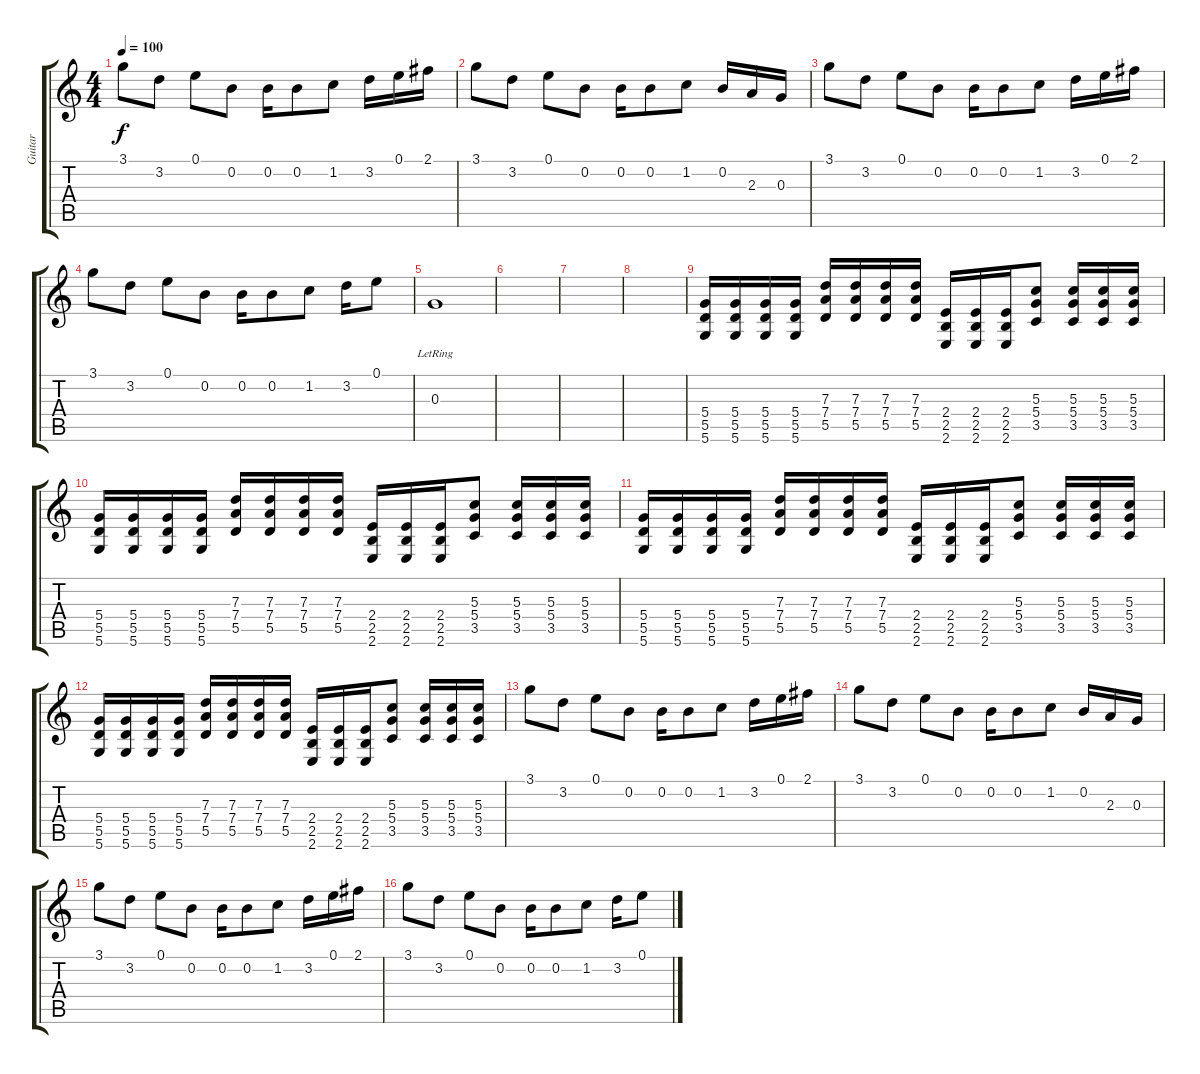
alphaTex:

\track ("Guitar" "Guitar") {instrument overdrivenguitar}
\staff {score tabs}
\tuning (E4 B3 G3 D3 A2 D2) {hide}
\ts (4 4)
\tempo 100
\clef g2
\ks c
3.1.8{dy f instrument overdrivenguitar} 3.2.8 0.1.8 0.2.8 0.2.16 0.2.8 1.2.8 3.2.16 0.1.16 2.1.16 |
3.1.8 3.2.8 0.1.8 0.2.8 0.2.16 0.2.8 1.2.8 0.2.16 2.3.16 0.3.16 |
3.1.8 3.2.8 0.1.8 0.2.8 0.2.16 0.2.8 1.2.8 3.2.16 0.1.16 2.1.16 |
3.1.8 3.2.8 0.1.8 0.2.8 0.2.16 0.2.8 1.2.8 3.2.16 0.1.8 |
0.3{lr}.1 |
|
|
|
(5.4 5.5 5.6).16 (5.4 5.5 5.6).16 (5.4 5.5 5.6).16 (5.4 5.5 5.6).16 (7.3 7.4 5.5).16 (7.3 7.4 5.5).16 (7.3 7.4 5.5).16 (7.3 7.4 5.5).16 (2.4 2.5 2.6).16 (2.4 2.5 2.6).16 (2.4 2.5 2.6).16 (5.3 5.4 3.5).8 (5.3 5.4 3.5).16 (5.3 5.4 3.5).16 (5.3 5.4 3.5).16 |
(5.4 5.5 5.6).16 (5.4 5.5 5.6).16 (5.4 5.5 5.6).16 (5.4 5.5 5.6).16 (7.3 7.4 5.5).16 (7.3 7.4 5.5).16 (7.3 7.4 5.5).16 (7.3 7.4 5.5).16 (2.4 2.5 2.6).16 (2.4 2.5 2.6).16 (2.4 2.5 2.6).16 (5.3 5.4 3.5).8 (5.3 5.4 3.5).16 (5.3 5.4 3.5).16 (5.3 5.4 3.5).16 |
(5.4 5.5 5.6).16 (5.4 5.5 5.6).16 (5.4 5.5 5.6).16 (5.4 5.5 5.6).16 (7.3 7.4 5.5).16 (7.3 7.4 5.5).16 (7.3 7.4 5.5).16 (7.3 7.4 5.5).16 (2.4 2.5 2.6).16 (2.4 2.5 2.6).16 (2.4 2.5 2.6).16 (5.3 5.4 3.5).8 (5.3 5.4 3.5).16 (5.3 5.4 3.5).16 (5.3 5.4 3.5).16 |
(5.4 5.5 5.6).16 (5.4 5.5 5.6).16 (5.4 5.5 5.6).16 (5.4 5.5 5.6).16 (7.3 7.4 5.5).16 (7.3 7.4 5.5).16 (7.3 7.4 5.5).16 (7.3 7.4 5.5).16 (2.4 2.5 2.6).16 (2.4 2.5 2.6).16 (2.4 2.5 2.6).16 (5.3 5.4 3.5).8 (5.3 5.4 3.5).16 (5.3 5.4 3.5).16 (5.3 5.4 3.5).16 |
3.1.8 3.2.8 0.1.8 0.2.8 0.2.16 0.2.8 1.2.8 3.2.16 0.1.16 2.1.16 |
3.1.8 3.2.8 0.1.8 0.2.8 0.2.16 0.2.8 1.2.8 0.2.16 2.3.16 0.3.16 |
3.1.8 3.2.8 0.1.8 0.2.8 0.2.16 0.2.8 1.2.8 3.2.16 0.1.16 2.1.16 |
3.1.8 3.2.8 0.1.8 0.2.8 0.2.16 0.2.8 1.2.8 3.2.16 0.1.8
